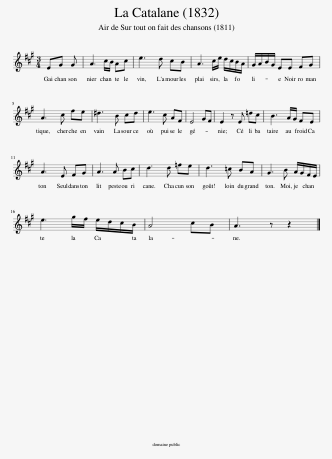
X:1
L:1/8
M:3/4
I:linebreak $
K:A
V:1 treble
V:1
 EG G | A3 c/B/ Ac | e3 d cB | A3 c/e/ d/c/B/A/ | G/A/B/G/ EE FG |$ %5
 A3 c fe | ^d3 B cd | e3 c AF | E4 GF | E2 z E =dc | %10
 B3 A/G/ FE |$ A3 E FG | A3 A Bc | d3 d =fe | d3 =c BA | %15
 G3 B A/G/F/E/ |$ e3 g/f/ e/d/c/B/ | A4 cB | A3 z z2 |] %19
